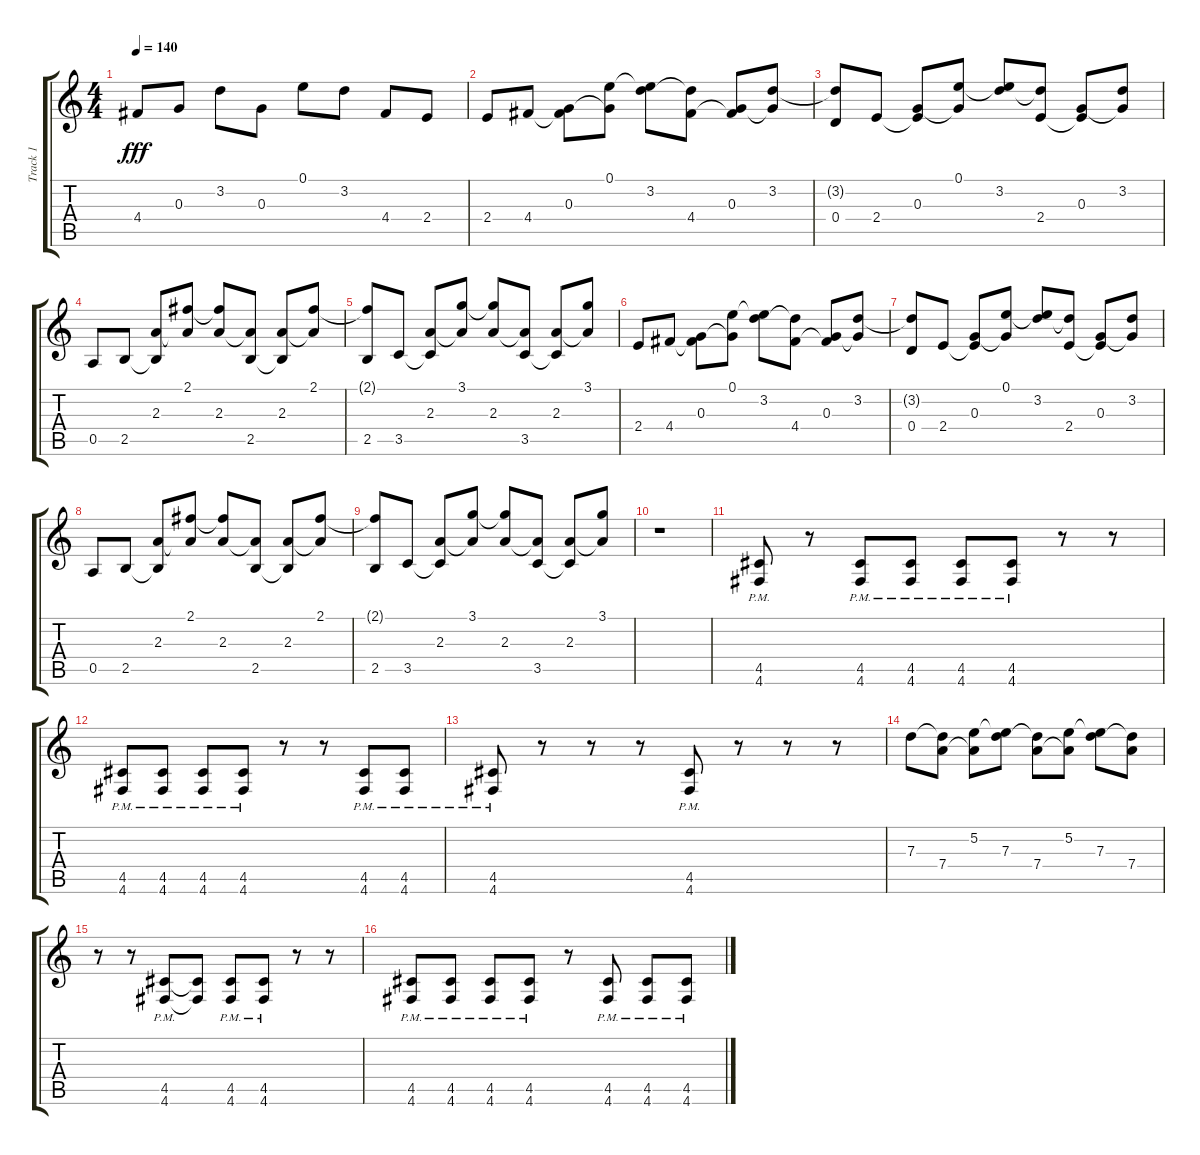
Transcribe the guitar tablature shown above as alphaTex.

\track ("Track 1" "Track 1") {instrument distortionguitar}
\staff {score tabs}
\tuning (E4 B3 G3 D3 A2 D2) {hide}
\ts (4 4)
\tempo 140
\clef g2
\ks c
4.4.8{dy fff} 0.3.8 3.2.8 0.3.8 0.1.8 3.2.8 4.4.8 2.4.8 |
2.4.8 4.4.8 (0.3 4.4{t}).8 (0.1 0.3{t}).8 (0.1{t} 3.2).8 (3.2{t} 4.4).8 (0.3 4.4{t}).8 (3.2 0.3{t}).8 |
(3.2{t} 0.4).8 2.4.8 (0.3 2.4{t}).8 (0.1 0.3{t}).8 (0.1{t} 3.2).8 (3.2{t} 2.4).8 (0.3 2.4{t}).8 (3.2 0.3{t}).8 |
0.5.8 2.5.8 (2.3 2.5{t}).8 (2.1 2.3{t}).8 (2.1{t} 2.3).8 (2.3{t} 2.5).8 (2.3 2.5{t}).8 (2.1 2.3{t}).8 |
(2.1{t} 2.5).8 3.5.8 (2.3 3.5{t}).8 (3.1 2.3{t}).8 (3.1{t} 2.3).8 (2.3{t} 3.5).8 (2.3 3.5{t}).8 (3.1 2.3{t}).8 |
2.4.8 4.4.8 (0.3 4.4{t}).8 (0.1 0.3{t}).8 (0.1{t} 3.2).8 (3.2{t} 4.4).8 (0.3 4.4{t}).8 (3.2 0.3{t}).8 |
(3.2{t} 0.4).8 2.4.8 (0.3 2.4{t}).8 (0.1 0.3{t}).8 (0.1{t} 3.2).8 (3.2{t} 2.4).8 (0.3 2.4{t}).8 (3.2 0.3{t}).8 |
0.5.8 2.5.8 (2.3 2.5{t}).8 (2.1 2.3{t}).8 (2.1{t} 2.3).8 (2.3{t} 2.5).8 (2.3 2.5{t}).8 (2.1 2.3{t}).8 |
(2.1{t} 2.5).8 3.5.8 (2.3 3.5{t}).8 (3.1 2.3{t}).8 (3.1{t} 2.3).8 (2.3{t} 3.5).8 (2.3 3.5{t}).8 (3.1 2.3{t}).8 |
r.1 |
(4.5{pm} 4.6{pm}).8 r.8 (4.5{pm} 4.6{pm}).8 (4.5{pm} 4.6{pm}).8 (4.5{pm} 4.6{pm}).8 (4.5{pm} 4.6{pm}).8 r.8 r.8 |
(4.5{pm} 4.6{pm}).8 (4.5{pm} 4.6{pm}).8 (4.5{pm} 4.6{pm}).8 (4.5{pm} 4.6{pm}).8 r.8 r.8 (4.5{pm} 4.6{pm}).8 (4.5{pm} 4.6{pm}).8 |
(4.5{pm} 4.6{pm}).8 r.8 r.8 r.8 (4.5{pm} 4.6{pm}).8 r.8 r.8 r.8 |
7.3.8 (7.3{t} 7.4).8 (5.2 7.4{t}).8 (5.2{t} 7.3).8 (7.3{t} 7.4).8 (5.2 7.4{t}).8 (5.2{t} 7.3).8 (7.3{t} 7.4).8 |
r.8 r.8 (4.5{pm} 4.6{pm}).8 (4.5{t} 4.6{t}).8 (4.5{pm} 4.6{pm}).8 (4.5{pm} 4.6{pm}).8 r.8 r.8 |
(4.5{pm} 4.6{pm}).8 (4.5{pm} 4.6{pm}).8 (4.5{pm} 4.6{pm}).8 (4.5{pm} 4.6{pm}).8 r.8 (4.5{pm} 4.6{pm}).8 (4.5{pm} 4.6{pm}).8 (4.5{pm} 4.6{pm}).8
